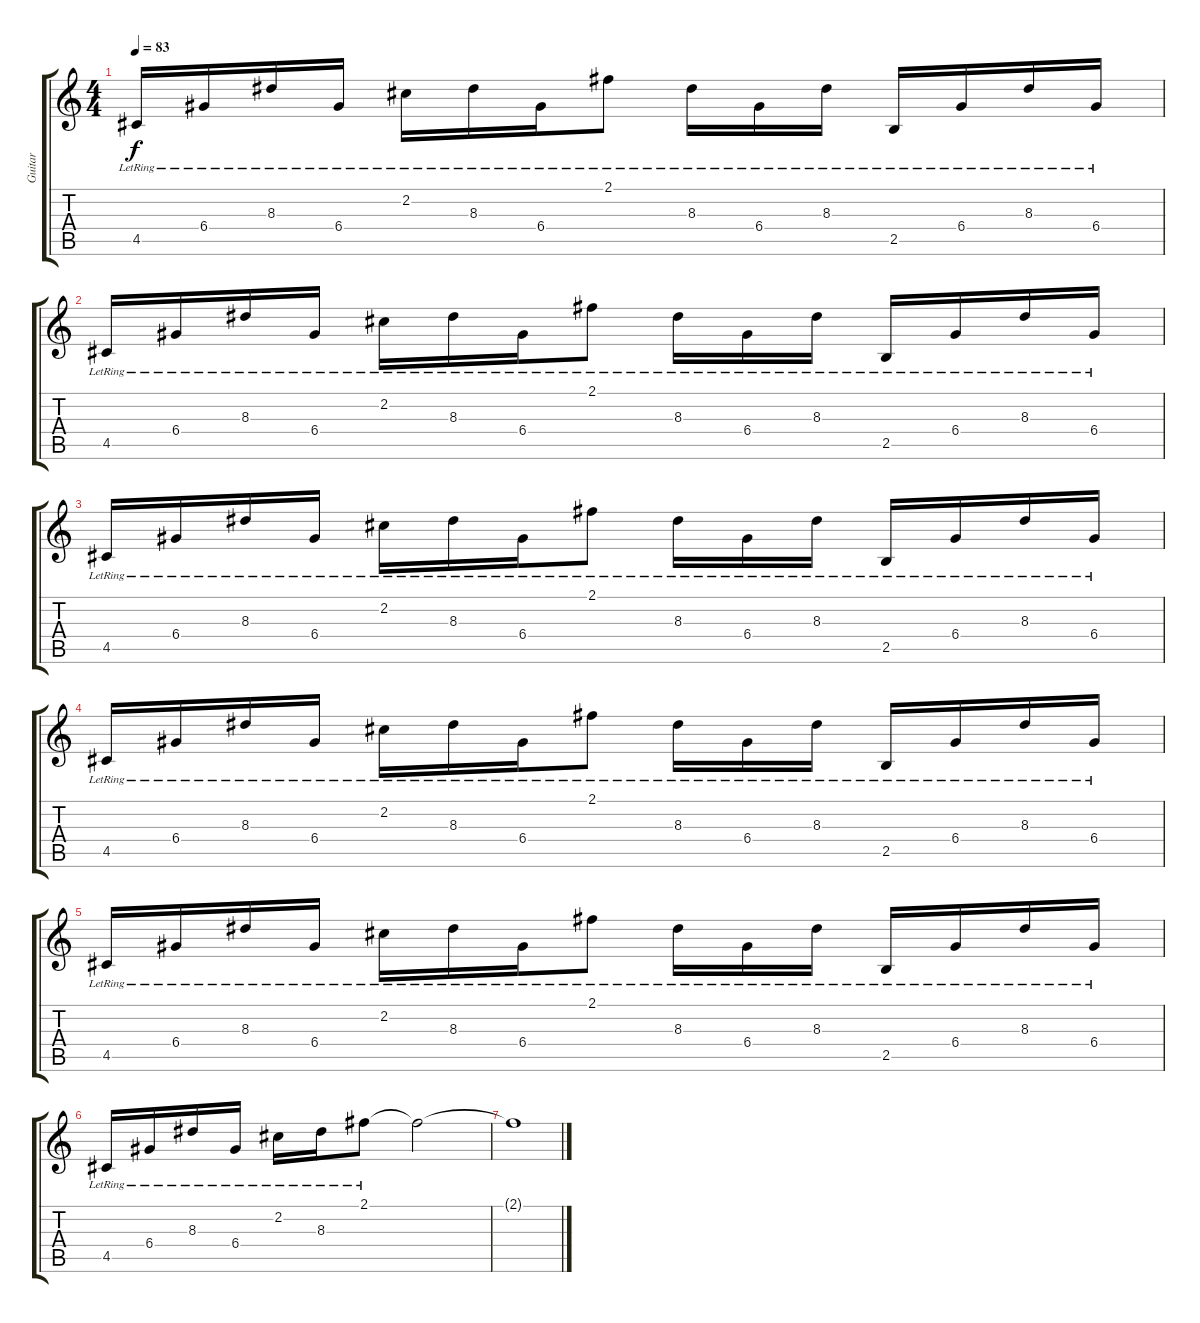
\track ("Guitar" "Guitar") {instrument acousticguitarnylon}
\staff {score tabs}
\tuning (E4 B3 G3 D3 A2 E2) {hide}
\ts (4 4)
\tempo 83
\clef g2
\ks c
4.5{lr}.16{dy f} 6.4{lr}.16 8.3{lr}.16 6.4{lr}.16 2.2{lr}.16 8.3{lr}.16 6.4{lr}.16 2.1{lr}.8 8.3{lr}.16 6.4{lr}.16 8.3{lr}.16 2.5{lr}.16 6.4{lr}.16 8.3{lr}.16 6.4{lr}.16 |
4.5{lr}.16 6.4{lr}.16 8.3{lr}.16 6.4{lr}.16 2.2{lr}.16 8.3{lr}.16 6.4{lr}.16 2.1{lr}.8 8.3{lr}.16 6.4{lr}.16 8.3{lr}.16 2.5{lr}.16 6.4{lr}.16 8.3{lr}.16 6.4{lr}.16 |
4.5{lr}.16 6.4{lr}.16 8.3{lr}.16 6.4{lr}.16 2.2{lr}.16 8.3{lr}.16 6.4{lr}.16 2.1{lr}.8 8.3{lr}.16 6.4{lr}.16 8.3{lr}.16 2.5{lr}.16 6.4{lr}.16 8.3{lr}.16 6.4{lr}.16 |
4.5{lr}.16 6.4{lr}.16 8.3{lr}.16 6.4{lr}.16 2.2{lr}.16 8.3{lr}.16 6.4{lr}.16 2.1{lr}.8 8.3{lr}.16 6.4{lr}.16 8.3{lr}.16 2.5{lr}.16 6.4{lr}.16 8.3{lr}.16 6.4{lr}.16 |
4.5{lr}.16 6.4{lr}.16 8.3{lr}.16 6.4{lr}.16 2.2{lr}.16 8.3{lr}.16 6.4{lr}.16 2.1{lr}.8 8.3{lr}.16 6.4{lr}.16 8.3{lr}.16 2.5{lr}.16 6.4{lr}.16 8.3{lr}.16 6.4{lr}.16 |
4.5{lr}.16 6.4{lr}.16 8.3{lr}.16 6.4{lr}.16 2.2{lr}.16 8.3{lr}.16 2.1{lr}.8 2.1{t}.2{volume 0} |
2.1{t}.1
